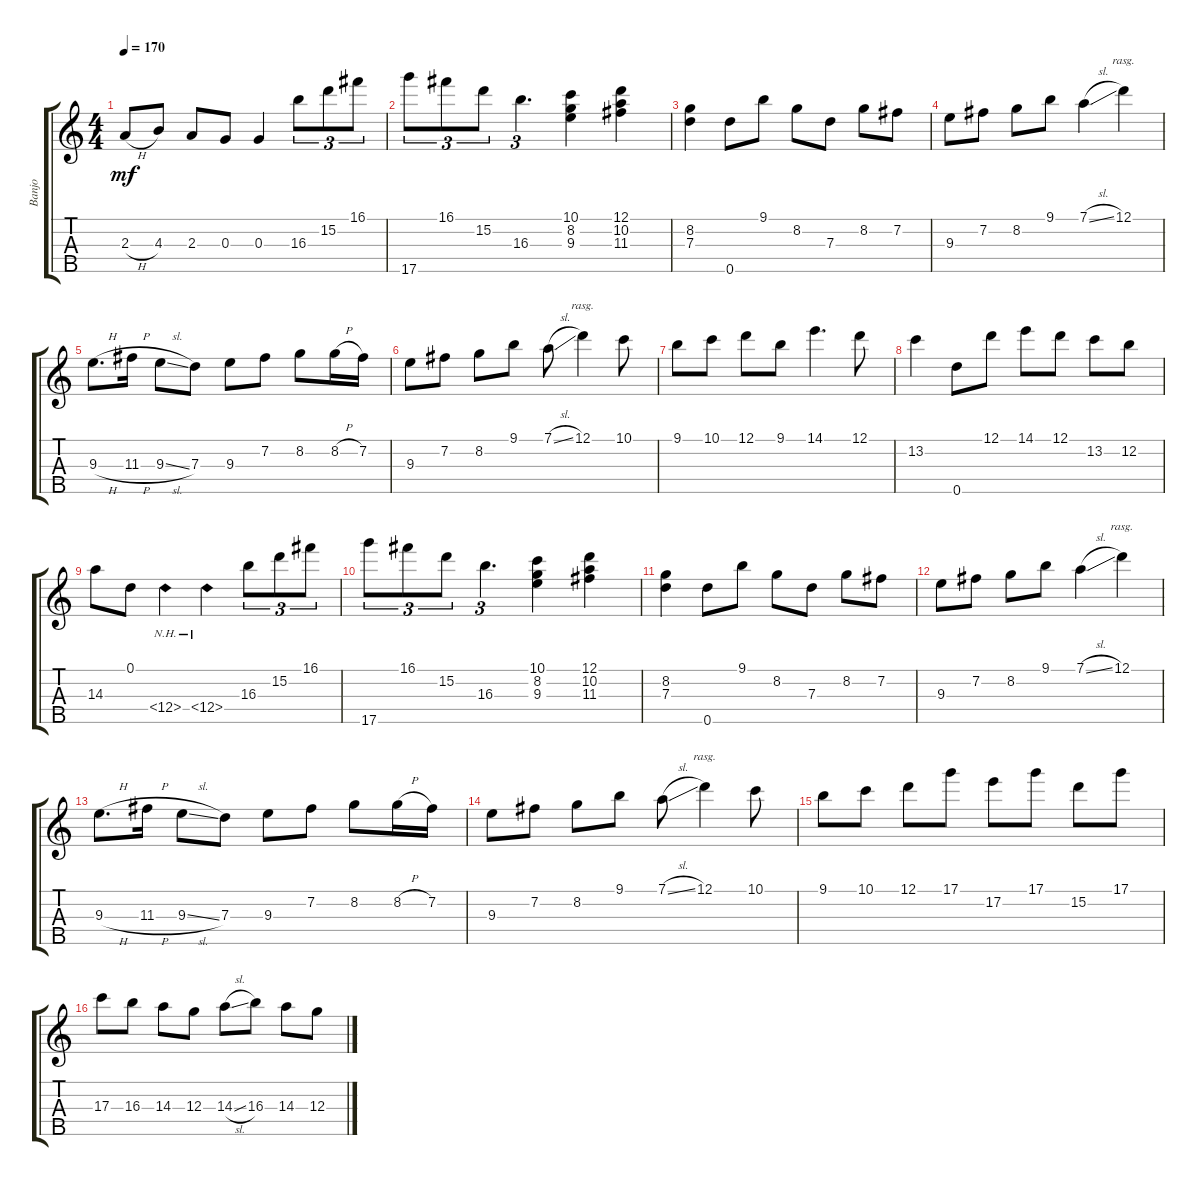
\track ("Banjo" "Banjo") {instrument banjo}
\staff {score tabs}
\tuning (D4 B3 G3 D3 D4) {hide}
\displaytranspose 12
\ts (4 4)
\tempo 170
\clef g2
\ks c
2.3{h}.8{dy mf} 4.3.8 2.3.8 0.3.8 0.3.4 16.3.8{tu (3 2)} 15.2.8{tu (3 2)} 16.1.8{tu (3 2)} |
17.5.8{tu (3 2)} 16.1.8{tu (3 2)} 15.2.8{tu (3 2)} 16.3.4{d tu (3 2)} (10.1 8.2 9.3).4 (12.1 10.2 11.3).4 |
(8.2 7.3).4 0.5.8 9.1.8 8.2.8 7.3.8 8.2.8 7.2.8 |
9.3.8 7.2.8 8.2.8 9.1.8 7.1{sl}.4 12.1.4{rasg ii} |
9.3{h}.8{d} 11.3{h}.16 9.3{sl}.8 7.3.8 9.3.8 7.2.8 8.2.8 8.2{h}.16 7.2.16 |
9.3.8 7.2.8 8.2.8 9.1.8 7.1{sl}.8 12.1.4{rasg ii} 10.1.8 |
9.1.8 10.1.8 12.1.8 9.1.8 14.1.4{d} 12.1.8 |
13.2.4 0.5.8 12.1.8 14.1.8 12.1.8 13.2.8 12.2.8 |
14.3.8 0.1.8 12.4{nh}.4 12.4{nh}.4 16.3.8{tu (3 2)} 15.2.8{tu (3 2)} 16.1.8{tu (3 2)} |
17.5.8{tu (3 2)} 16.1.8{tu (3 2)} 15.2.8{tu (3 2)} 16.3.4{d tu (3 2)} (10.1 8.2 9.3).4 (12.1 10.2 11.3).4 |
(8.2 7.3).4 0.5.8 9.1.8 8.2.8 7.3.8 8.2.8 7.2.8 |
9.3.8 7.2.8 8.2.8 9.1.8 7.1{sl}.4 12.1.4{rasg ii} |
9.3{h}.8{d} 11.3{h}.16 9.3{sl}.8 7.3.8 9.3.8 7.2.8 8.2.8 8.2{h}.16 7.2.16 |
9.3.8 7.2.8 8.2.8 9.1.8 7.1{sl}.8 12.1.4{rasg ii} 10.1.8 |
9.1.8 10.1.8 12.1.8 17.1.8 17.2.8 17.1.8 15.2.8 17.1.8 |
17.3.8 16.3.8 14.3.8 12.3.8 14.3{sl}.8 16.3.8 14.3.8 12.3.8
